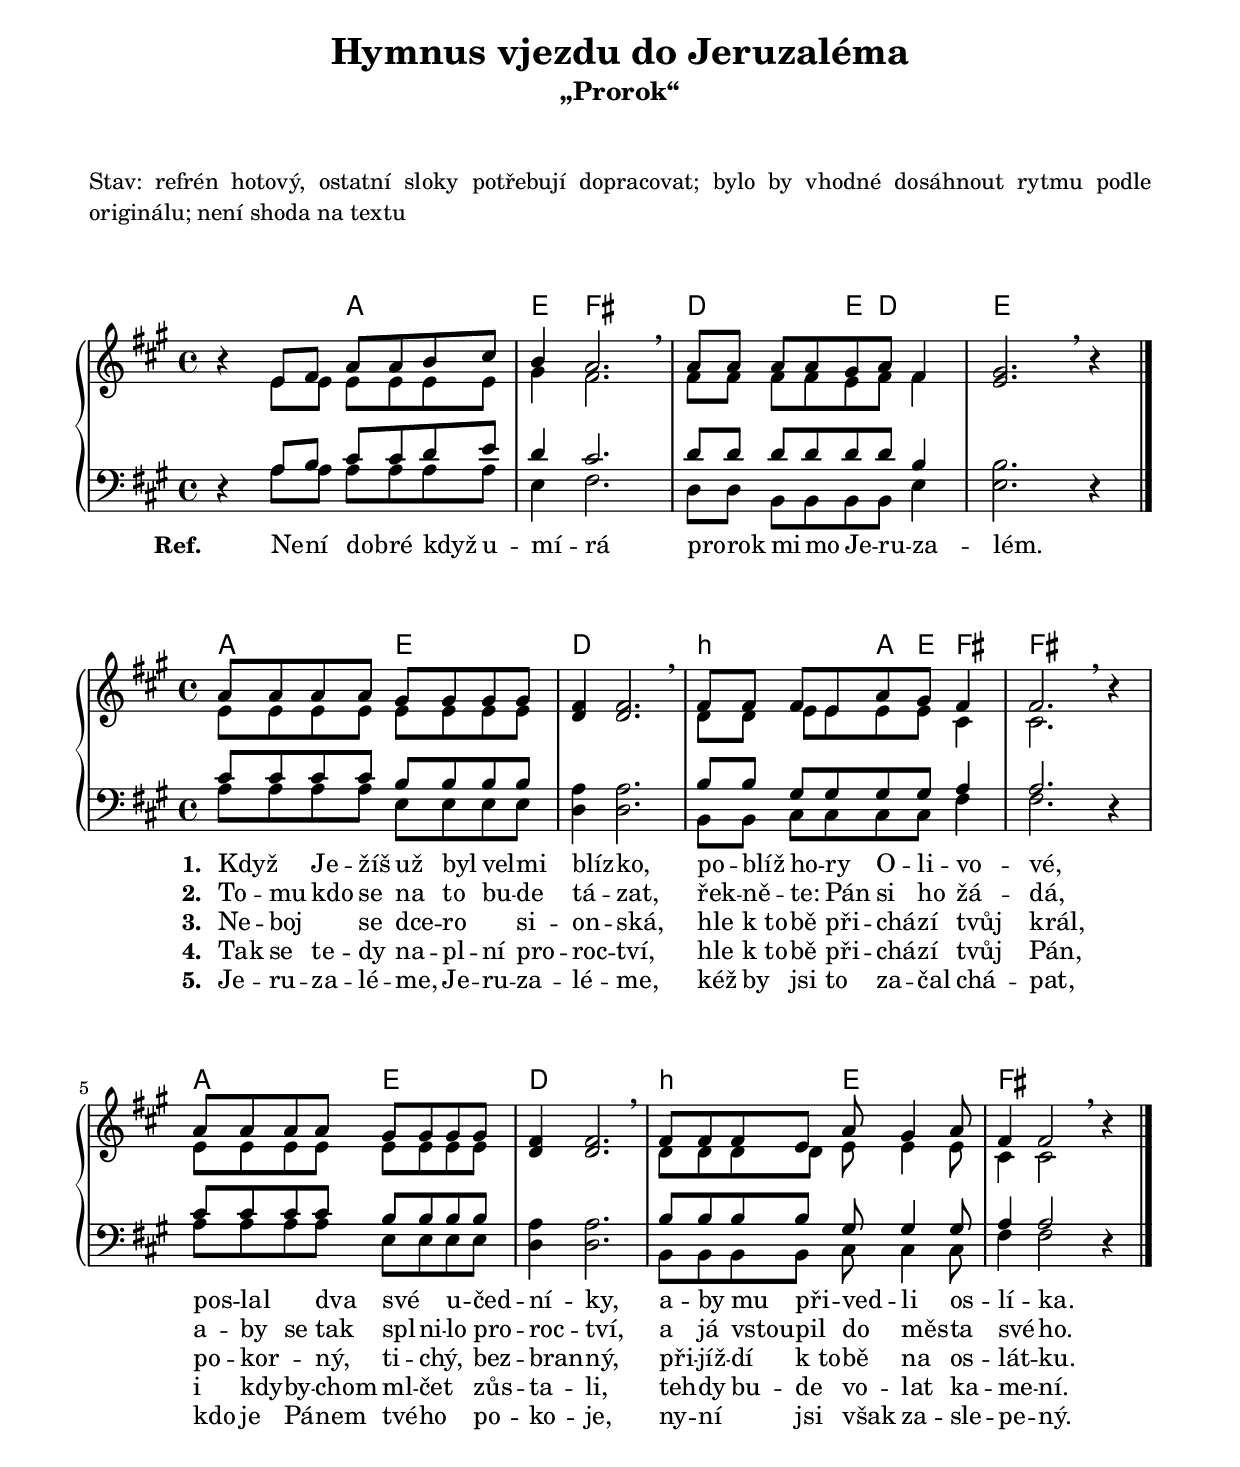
\version "2.18.2"

\include "../common-includes/macros.ily"
\include "../common-includes/paper.ily"
\include "../common-includes/layout.ily"

%\version "2.18.2"

prorok_melodie_ref_prava = \relative c' {
    \key a \major
    \clef treble
    \language "deutsch"
    \time 4/4
    
    r4 << {e8[ fis8] a8[ a8 h8 cis8] } \\ {e,8[ e8] e8[ e8 e8 e8] } >> |
    << {h'4 a2.} \\ {gis4 fis2.} >> \breathe |
    << {a8[ a8] a8[ a8 gis8 a8] fis4} \\ {fis8[ fis8] fis8[ fis8 e8 fis8] fis4} >> |
    <e gis>2. \breathe r4 \bar "|."
}

prorok_melodie_ref_leva = \absolute {
    \key a \major
    \clef bass
    \language "deutsch"
    \time 4/4
    
    r4 << {a8[ h8] cis'8[ cis'8 d'8 e'8]} \\ {a8[ a8] a8[ a8 a8 a8]} >> |
    << {d'4 cis'2.} \\  {e4 fis2.} >> |
    << {d'8[ d'8] d'8[ d'8 d'8 d'8] h4} \\ {d8[ d8] h,8[ h,8 h,8 h,8] e4} >> |
    <h e>2. r4 \bar "|."
}

prorok_akordy_ref = \relative c' \chordmode {
    \semiGermanChords
    \set chordNameLowercaseMinor = ##t
    s2 a2
    e4 fis2.
    d2 e8 d4.
    e2. s4
}

prorok_slova_ref = \lyricmode {
    \set stanza = "Ref. "
    _4 Ne8 -- ní8 dob8 -- ré8 když8 u8 -- mí4 -- rá2.
    pro8 -- rok8 mi8 -- mo8 Je8 -- ru8 -- za4 -- lém.2. _4
}

prorok_ref_doprovod = \new PianoStaff <<
    \new ChordNames \prorok_akordy_ref
    \new Staff \prorok_melodie_ref_prava
    \new Staff \prorok_melodie_ref_leva
    \new Lyrics \prorok_slova_ref
>>

%\version "2.18.2"

prorok_melodie_sloka_prava = \relative c' {
    \key a \major
    \clef treble
    \language "deutsch"
    \time 4/4
    \accidentalStyle forget
    
    << {a'8[ a8 a8 a8] gis8[ gis8 gis8 gis8]} \\ {e8[ e8 e8 e8] e8[ e8 e8 e8]} >> |
    <fis d>4 <fis d>2. \breathe |
    
    << {fis8[ fis8] fis8[ e8 a8 gis8] fis4} \\ {d8[ d8] e8[ e8 e8 e8] cis4} >> |
    << {fis2.} \\ {cis2.} >> \breathe r4 |
    
    << {a'8[ a8 a8 a8] gis8[ gis8 gis8 gis8]} \\ {\repeat unfold 8 e8} >> |
    %<a' e>1 |
    %<gis e>1 |
    <fis d>4 <fis d>2. \breathe |
    
    << {fis8[ fis8 fis8 e8] a8 gis4 a8} \\ {d,8[ d8 d8 d8] e8 e4 e8} >> |
    << {fis4 fis2} \\ {cis4 cis2} >> \breathe r4 \bar "|."
}

prorok_melodie_sloka_leva = \relative c {
    \key a \major
    \clef bass
    \language "deutsch"
    \time 4/4
    \accidentalStyle forget
    
    << {cis'8[ cis8 cis8 cis8] h8[ h8 h8 h8] } \\ {a8[ a8 a8 a8] e8[ e8 e8 e8]} >> |
    <a d,>4 <a d,>2. |
    
    << {h8[ h8] gis8[ gis8 gis8 gis8] a4} \\ {h,8[ h8] cis8[ cis8 cis8 cis8] fis4} >> |
    << {a2.} \\ {fis2.} >> r4 |
    
    << {cis'8[ cis8 cis8 cis8] h8[ h8 h8 h8]} \\ {a8[ a8 a8 a8] e8[ e8 e8 e8]} >> |
    %<cis' a>1 |
    %<h e,>1 |
    <a d,>4 <a d,>2. |
    
    << {h8[ h8 h8 h8] gis8 gis4 gis8} \\ {h,8[ h8 h8 h8] cis8 cis4 cis8} >> |
    << {a'4 a2} \\ {fis4 fis2} >> r4 \bar "|."
}

prorok_akordy_sloka = \relative c' \chordmode {
    \semiGermanChords
    \set chordNameLowercaseMinor = ##t
    a2 e2
    d1
    h2:m a8 e8 fis4
    fis2. s4
    
    a2 e2
    d1
    h2:m e2
    fis2. s4
}

prorok_slova_sloka_a = \lyricmode {
    \set stanza = "1. "
    Když4 Je8 -- žíš8 už8 byl8 vel8 -- mi8
    blíz4 -- ko,2.
    
    po8 -- blíž8 ho8 -- ry8 O8 -- li8 -- vo4
    -- vé,2. _4
    
    pos8 -- lal4 dva8 své4 u8 -- čed8 --
    ní4 -- ky,2.
    
    a8 -- by8 mu8 při8 -- ved8 -- li4 os8 --
    lí4 -- ka.2 _4
}

prorok_slova_sloka_b = \lyricmode {
    \set stanza = "2. "
    To8 -- mu8 kdo8 se8 na8 to8 bu8 -- de8
    tá4 -- zat,2.
    
    řek8 -- ně8 -- te:8 Pán8 si8 ho8 žá4 --
    dá,2. _4
    
    a8 -- by8 se8 tak8 spl8 -- ni8 -- lo8 pro8 --
    roc4 -- tví,2.
    
    a8 já8 vstou8 -- pil8 do8 měs4 -- ta8
    své4 -- ho.2 _4
}

prorok_slova_sloka_c = \lyricmode {
    \set stanza = "3. "
    Ne8 -- boj4 se8 dce8 -- ro4 si8 --
    on4 -- ská,2.
    
    hle8 k_to8 -- bě8 při8 -- chá8 -- zí8 tvůj4
    král,2. _4
    
    po8 -- kor4 -- ný,8 ti8 -- chý,4 bez8 --
    bran4 -- ný,2.
    
    při8 -- jíž8 -- dí8 k_to8 -- bě8 na4 os8 --
    lát4 -- ku.2 _4
}

prorok_slova_sloka_d = \lyricmode {
    \set stanza = "4. "
    Tak8 se8 te8 -- dy8 na8 -- pl8 -- ní8 pro8 --
    roc4 -- tví,2.
    
    hle8 k_to8 -- bě8 při8 -- chá8 -- zí8 tvůj4
    Pán,2. _4
    
    i8 kdy8 -- by8 -- chom8 ml8 -- čet4 zůs8 --
    ta4 -- li,2.
    
    teh8 --  dy8 bu8 -- de8 vo8 -- lat4 ka8 --
    me4 -- ní.2 _4
}

prorok_slova_sloka_e = \lyricmode {
    \set stanza = "5. "
    Je8 -- ru8 -- za8 -- lé8 -- me,8 Je8 -- ru8 -- za8 --
    lé4 -- me,2.
    
    kéž8 by8 jsi8 to8 za8 -- čal8 chá4 --
    pat,2. _4
    
    kdo8 je8 Pá8 -- nem8 tvé8 -- ho4 po8 --
    ko4 -- je,2.
    
    ny8 -- ní4 jsi8 však8 za4 -- sle8 --
    pe4 -- ný.2 _4
}

prorok_sloka_doprovod = \new PianoStaff <<
    \new ChordNames \prorok_akordy_sloka
    \new Staff \prorok_melodie_sloka_prava
    \new Staff \prorok_melodie_sloka_leva
    \new Lyrics \prorok_slova_sloka_a
    \new Lyrics \prorok_slova_sloka_b
    \new Lyrics \prorok_slova_sloka_c
    \new Lyrics \prorok_slova_sloka_d
    \new Lyrics \prorok_slova_sloka_e
>>


\book {
    \bookpart {
    \header {
        title = "Hymnus vjezdu do Jeruzaléma"
        subtitle = "„Prorok“"
    }
    \tocItem \markup { "Hymnus vjezdu do Jeruzaléma" }
    \markup {
        \column {
            \vspace #2
            \justify { Stav:
                       refrén hotový, ostatní sloky potřebují dopracovat;
                       bylo by vhodné dosáhnout rytmu podle originálu;
                       není shoda na textu
            }
            \vspace #2
        }
    }
    \score {
        \prorok_ref_doprovod
    }
    \markup {
        \vspace #2
    }
    \score {
        \prorok_sloka_doprovod
    }
}

}
